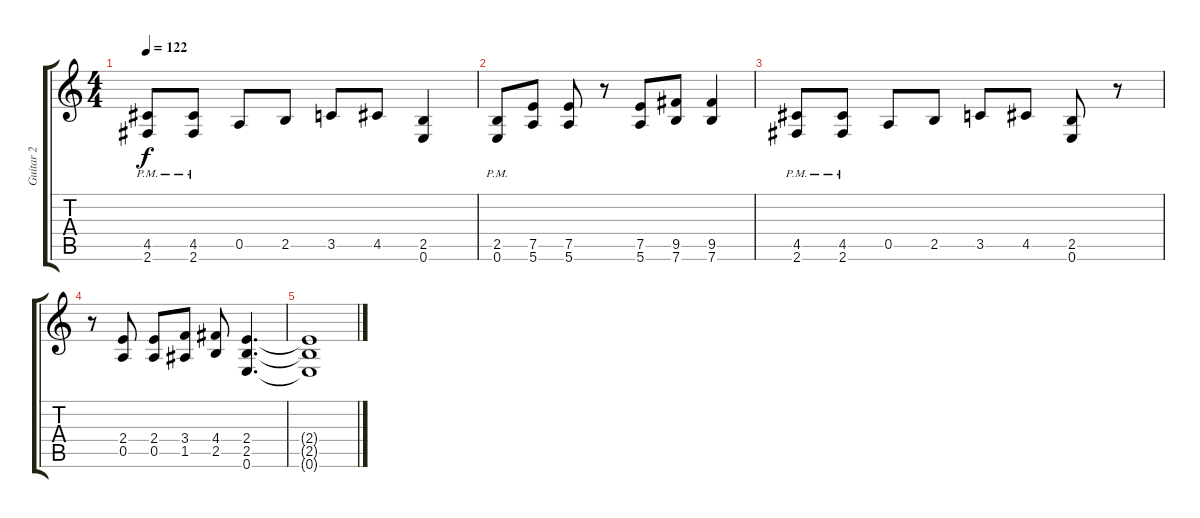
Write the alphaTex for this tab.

\track ("Guitar 2" "Guitar 2") {instrument distortionguitar}
\staff {score tabs}
\tuning (E4 B3 G3 D3 A2 E2) {hide}
\ts (4 4)
\tempo 122
\clef g2
\ks c
(4.5{pm} 2.6{pm}).8{dy f} (4.5{pm} 2.6{pm}).8 0.5.8 2.5.8 3.5.8 4.5.8 (2.5 0.6).4 |
(2.5{pm} 0.6{pm}).8 (7.5 5.6).8 (7.5 5.6).8 r.8 (7.5 5.6).8 (9.5 7.6).8 (9.5 7.6).4 |
(4.5{pm} 2.6{pm}).8 (4.5{pm} 2.6{pm}).8 0.5.8 2.5.8 3.5.8 4.5.8 (2.5 0.6).8 r.8 |
r.8 (2.4 0.5).8 (2.4 0.5).8 (3.4 1.5).8 (4.4 2.5).8 (2.4 2.5 0.6).4{d} |
(2.4{t} 2.5{t} 0.6{t}).1
